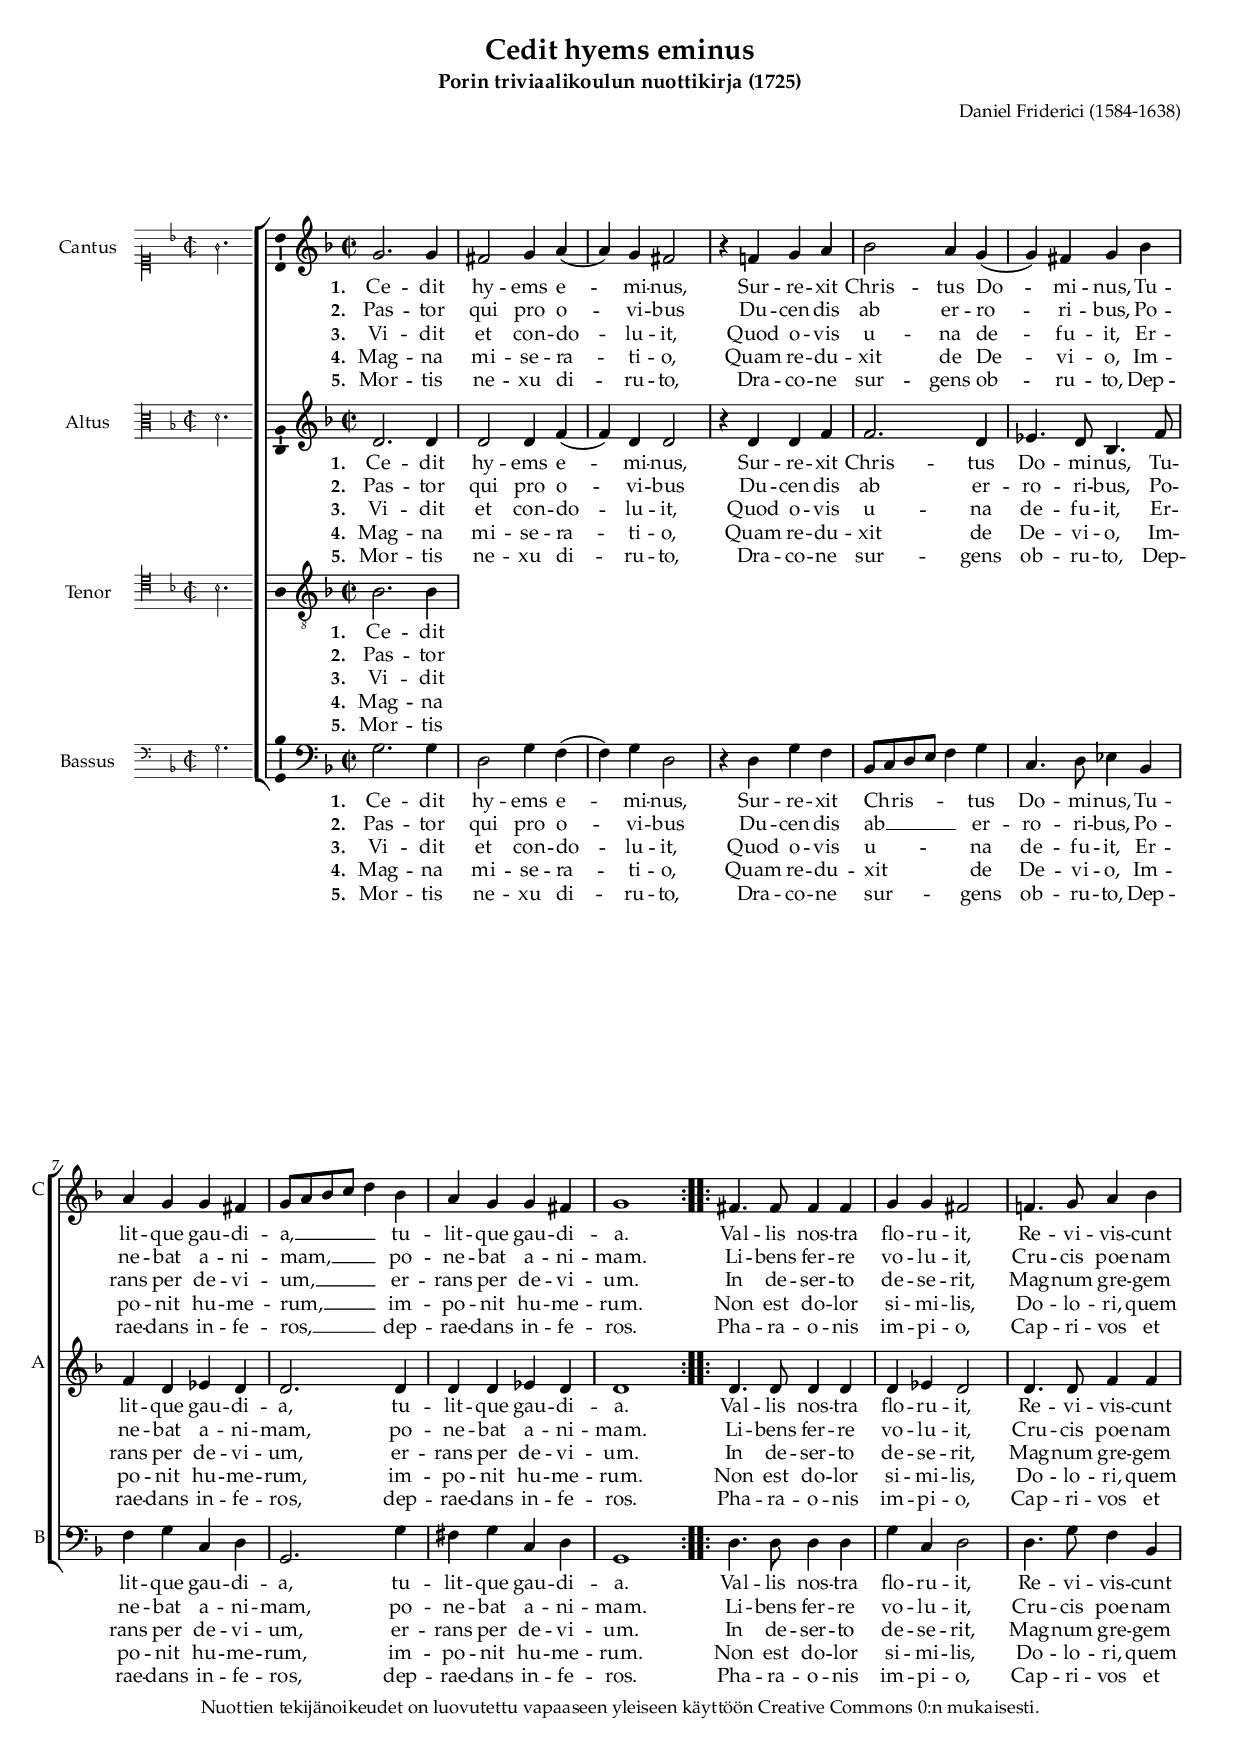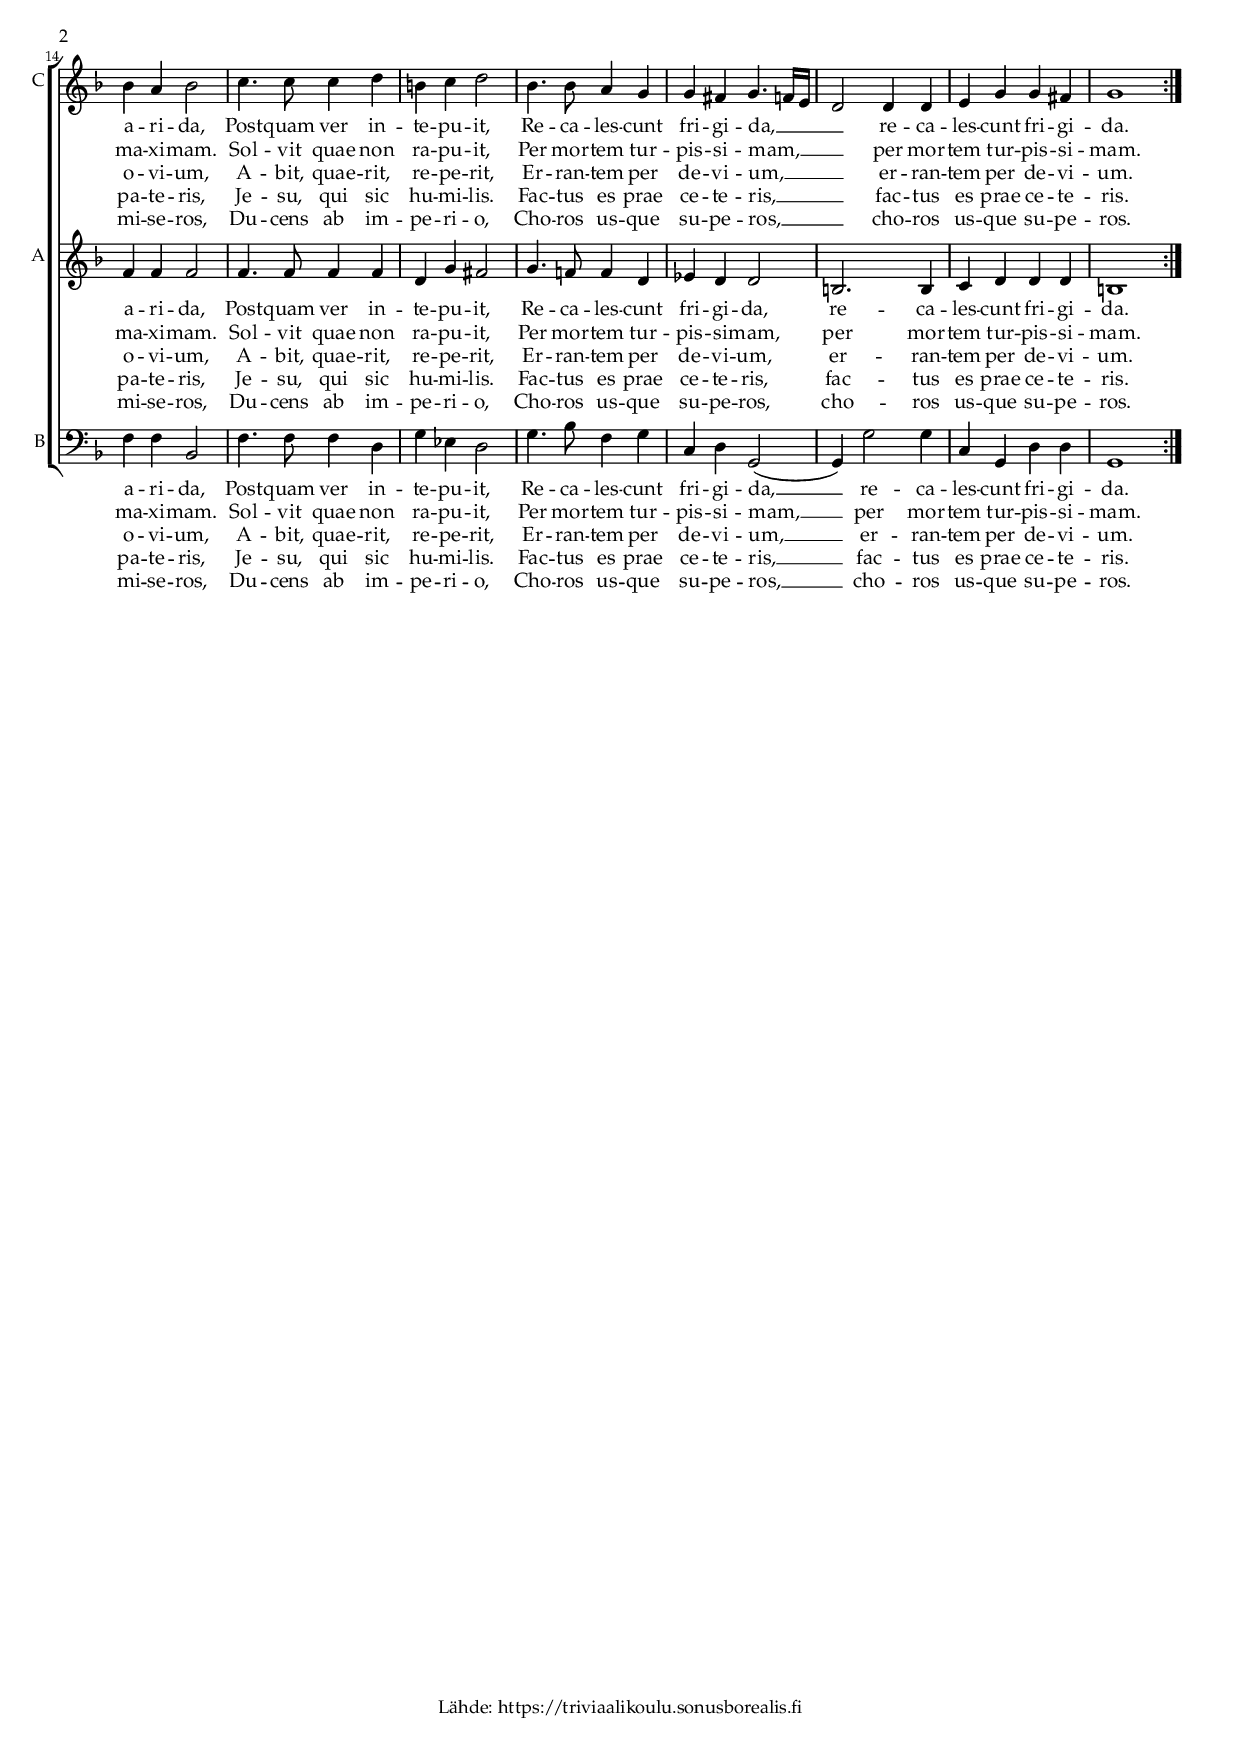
\version "2.19.80"
\include "suomi.ly"

#(set-global-staff-size 16)

global = {
%  \numericTimeSignature
  \time 2/2
%	\set Timing.measureLength = #(ly:make-moment 4/2)
%  \autoBeamOff
  \key d \minor
  \set Staff.midiInstrument = #"voice oohs"
}


SopranoMusic = \relative c'' {
	\set Staff.instrumentName = #"Cantus"
	\set Staff.shortInstrumentName = "C"

	\incipit { \clef "mensural-c1" \key d \minor \time 2/2 g'2. }

  \repeat volta 2 {
  	g2. g4 | fis2 g4 a( | a) g fis2 | r4 f! g a | b2 a4 g( | g) fis g b |
    a g g fis | g8 a b c d4 b | a g g fis | g1 |
  }
  \repeat volta 2 {
    fis4. fis8 fis4 fis | g g fis2 | f!4. g8 a4 b | b a b2 |
    c4. c8 c4 d | h c d2 | b4. b8 a4 g | g fis g4. f16 e |
    d2 d4 d | e g g fis | g1 |
  }
}



AltoMusic = \relative c' {
	\set Staff.instrumentName = #"Altus"
	\set Staff.shortInstrumentName = "A"

	\incipit { \clef "mensural-c3" \key d \minor \time 2/2 d'2. }

  \repeat volta 2 {
	  d2. d4 | d2 d4 f( | f) d d2 | r4 d d f | f2. d4 | es4. d8 b4. f'8 |
    f4 d es d | d2. d4 | d d es d | d1 |
  }
  \repeat volta 2 {
    d4. d8 d4 d | d es d2 | d4. d8 f4 f | f f f2 |
    f4. f8 f4 f | d g fis2 | g4. f!8 f4 d | es d d2 |
    h2. h4 | c d d d | h1 |
  }
}

TenoreMusic = \relative c' {
	\set Staff.instrumentName = #"Tenor"
	\set Staff.shortInstrumentName = "T"

	\incipit { \clef "mensural-c4" \key d \minor \time 2/2 b2. }

	\clef "treble_8"
	b2. b4 |
}

BassMusic = \relative c' {
	\set Staff.instrumentName = #"Bassus"
	\set Staff.shortInstrumentName = "B"

	\incipit { \clef "mensural-f" \key d \minor \time 2/2 g2. }

	\clef bass
  \repeat volta 2 {
  	g2. g4 | d2 g4 f( | f) g d2 | r4 d g f |
    b,8 c d e f4 g | c,4. d8 es4 b |
    f' g c, d | g,2. g'4 | fis g c, d | g,1 |
  }
  \repeat volta 2 {
    d'4. d8 d4 d | g c, d2 | d4. g8 f4 b, | f' f b,2 |
    f'4. f8 f4 d | g es d2 | g4. b8 f4 g |
    c, d g,2( | g4) g'2 g4 | c, g d' d | g,1 |
  }
}

stanzaOneLyrics = \lyricmode {
  \set stanza = #"1. "
	Ce -- dit hy -- ems e -- mi -- nus,
  Sur -- re -- xit Chris -- tus Do -- mi -- nus,
  Tu -- lit -- que gau -- di -- a, __ _ _ _ _
  tu -- lit -- que gau -- di -- a.
  Val -- lis nos -- tra flo -- ru -- it,
  Re -- vi -- vis -- cunt a -- ri -- da,
  Post -- quam ver in -- te -- pu -- it,
  Re -- ca -- les -- cunt fri -- gi -- da, __ _ _ _
  re -- ca -- les -- cunt fri -- gi -- da. da.
}

stanzaTwoLyrics = \lyricmode {
  \set stanza = #"2. "
  Pas -- tor qui pro o -- vi -- bus
  Du -- cen -- dis ab er -- ro -- ri -- bus,
  Po -- ne -- bat a -- ni -- mam, __ _ _ _ _
  po -- ne -- bat a -- ni -- mam.
  Li -- bens fer -- re vo -- lu -- it,
  Cru -- cis poe -- nam ma -- xi -- mam.
  Sol -- vit quae non ra -- pu -- it,
  Per mor -- tem tur -- pis -- si -- mam, __ _ _ _
  per mor -- tem tur -- pis -- si -- mam. mam.
}

stanzaThreeLyrics = \lyricmode {
  \set stanza = #"3. "
  Vi -- dit et con -- do -- lu -- it,
  Quod o -- vis u -- na de -- fu -- it,
  Er -- rans per de -- vi -- um, __ _ _ _ _
  er -- rans per de -- vi -- um.
  In de -- ser -- to de -- se -- rit,
  Mag -- num gre -- gem o -- vi -- um,
  A -- bit, quae -- rit, re -- pe -- rit,
  Er -- ran -- tem per de -- vi -- um, __ _ _ _
  er -- ran -- tem per de -- vi -- um. um.
}

stanzaFourLyrics = \lyricmode {
  \set stanza = #"4. "
  Mag -- na mi -- se -- ra -- ti -- o,
  Quam re -- du -- xit de De -- vi -- o,
  Im -- po -- nit hu -- me -- rum, __ _ _ _ _
  im -- po -- nit hu -- me -- rum.
  Non est do -- lor si -- mi -- lis,
  Do -- lo -- ri, quem pa -- te -- ris,
  Je -- su, qui sic hu -- mi -- lis.
  Fac -- tus es prae ce -- te -- ris, __ _ _ _
  fac -- tus es prae ce -- te -- ris. ris.
}

stanzaFiveLyrics = \lyricmode {
  \set stanza = #"5. "
  Mor -- tis ne -- xu di -- ru -- to,
  Dra -- co -- ne sur -- gens ob -- ru -- to,
  Dep -- rae -- dans in -- fe -- ros, __ _ _ _ _
  dep -- rae -- dans in -- fe -- ros.
  Pha -- ra -- o -- nis im -- pi -- o,
  Cap -- ri -- vos et mi -- se -- ros,
  Du -- cens ab im -- pe -- ri -- o,
  Cho -- ros us -- que su -- pe -- ros, __ _ _ _
  cho -- ros us -- que su -- pe -- ros. -- ros.
}

stanzaOneLyricsFin = \lyricmode {
  \set stanza = #"1. "
  Tui -- man tal -- ven tau -- co -- mast
  Cans He -- ran cuol -- luist nou -- se -- mast
  I -- loo cax il -- mes -- tyi, __ _ _ _ _
  i -- loo cax il -- mes -- tyi:
  Sitt cuin ke -- vä pen -- seis -- tyi
  Kyl -- met -- ty -- ned läm -- byi -- sit
  Ked -- hod cans caick cu -- cois -- tuit
  Cui -- vet -- tu -- ned vir -- coi -- sit, __ _ _ _
  cui -- vet -- tu -- ned vir -- coi -- sit. sit.
}

stanzaTwoLyricsFin = \lyricmode {
  \set stanza = #"2. "
  Lam -- bai -- tans lu -- nas -- ta -- xens
  Ki -- dhast cauh -- jan ca -- dho -- tu -- xen
  Pai -- men pa -- ni hen -- gens, __ _ _ _ _
  pai -- men pa -- ni hen -- gens.
  Jo -- ta ei hän ryö -- vä -- nyt
  Mie -- le -- läns on ma -- xa -- nut
  Caut -- ta cat -- ke -- ran sur -- man
  Cauh -- jan ris -- tin cuo -- le -- man, __ _ _ _
  Cauh -- jan ris -- tin cuo -- le -- man. man.
}

stanzaThreeLyricsFin = \lyricmode {
  \set stanza = #"3. "
  Pai -- men täs suu -- rest su -- ri
  Ett lam -- baist y -- xi pois o -- li
  E -- xyn er -- he -- ty -- xin, __ _ _ _ _
  e -- xyn er -- he -- ty -- xin.
  Jät -- täp lau -- man cor -- pe -- hen
  Me -- nep yh -- tä ed -- zi -- män
  E -- xy -- mäst co -- van löy -- täp
  Hart -- joil -- lans sen sä -- lyt -- täp, __ _ _ _
  Hart -- joil -- lans sen sä -- lyt -- täp. täp.
}

stanzaFourLyricsFin = \lyricmode {
  \set stanza = #"4. "
  Ah arm -- jast ar -- mon ha -- luu
  Jong sä pa -- ras pai -- men Je -- su
  Mei -- dhän coh -- tam can -- noid, __ _ _ _ _
  mei -- dhän coh -- tam can -- noid:
  Ei ole ki -- puu sem -- mois -- ta
  Quins kär -- seid kyll kip -- jäs -- tä
  Tänn tu -- lid näin nöy -- rä -- xi
  Mei -- dhän täh -- tem or -- ja -- xi, __ _ _ _
  mei -- dhän täh -- tem or -- ja -- xi. xi.
}

stanzaFiveLyricsFin = \lyricmode {
  \set stanza = #"5. "
  Cuo -- lon ki -- vud cat -- kai -- sid
  Nos -- tu -- as kär -- men pään pol -- jid
  Hel -- ve -- tin hä -- vi -- tid, __ _ _ _ _
  hel -- ve -- tin hä -- vi -- tid.
  Fan -- gid Pha -- raon kä -- dhes -- tä
  Pääs -- tid va -- pax vae -- vaa -- sed
  O -- tid pois or -- ju -- dhes -- ta
  Saa -- tad ty -- ghös tae -- va -- sen, __ _ _ _
  saa -- tad ty -- ghös tae -- va -- sen. sen.
}

% Alto

stanzaOneLyricsAlto = \lyricmode {
  \set stanza = #"1. "
	Ce -- dit hy -- ems e -- mi -- nus,
  Sur -- re -- xit Chris -- tus Do -- mi -- nus,
  Tu -- lit -- que gau -- di -- a,
  tu -- lit -- que gau -- di -- a.
  Val -- lis nos -- tra flo -- ru -- it,
  Re -- vi -- vis -- cunt a -- ri -- da,
  Post -- quam ver in -- te -- pu -- it,
  Re -- ca -- les -- cunt fri -- gi -- da,
  re -- ca -- les -- cunt fri -- gi -- da. da.
}

stanzaTwoLyricsAlto = \lyricmode {
  \set stanza = #"2. "
  Pas -- tor qui pro o -- vi -- bus
  Du -- cen -- dis ab er -- ro -- ri -- bus,
  Po -- ne -- bat a -- ni -- mam,
  po -- ne -- bat a -- ni -- mam.
  Li -- bens fer -- re vo -- lu -- it,
  Cru -- cis poe -- nam ma -- xi -- mam.
  Sol -- vit quae non ra -- pu -- it,
  Per mor -- tem tur -- pis -- si -- mam,
  per mor -- tem tur -- pis -- si -- mam. mam.
}

stanzaThreeLyricsAlto = \lyricmode {
  \set stanza = #"3. "
  Vi -- dit et con -- do -- lu -- it,
  Quod o -- vis u -- na de -- fu -- it,
  Er -- rans per de -- vi -- um,
  er -- rans per de -- vi -- um.
  In de -- ser -- to de -- se -- rit,
  Mag -- num gre -- gem o -- vi -- um,
  A -- bit, quae -- rit, re -- pe -- rit,
  Er -- ran -- tem per de -- vi -- um,
  er -- ran -- tem per de -- vi -- um. um.
}

stanzaFourLyricsAlto = \lyricmode {
  \set stanza = #"4. "
  Mag -- na mi -- se -- ra -- ti -- o,
  Quam re -- du -- xit de De -- vi -- o,
  Im -- po -- nit hu -- me -- rum,
  im -- po -- nit hu -- me -- rum.
  Non est do -- lor si -- mi -- lis,
  Do -- lo -- ri, quem pa -- te -- ris,
  Je -- su, qui sic hu -- mi -- lis.
  Fac -- tus es prae ce -- te -- ris,
  fac -- tus es prae ce -- te -- ris. ris.
}

stanzaFiveLyricsAlto = \lyricmode {
  \set stanza = #"5. "
  Mor -- tis ne -- xu di -- ru -- to,
  Dra -- co -- ne sur -- gens ob -- ru -- to,
  Dep -- rae -- dans in -- fe -- ros,
  dep -- rae -- dans in -- fe -- ros.
  Pha -- ra -- o -- nis im -- pi -- o,
  Cap -- ri -- vos et mi -- se -- ros,
  Du -- cens ab im -- pe -- ri -- o,
  Cho -- ros us -- que su -- pe -- ros,
  cho -- ros us -- que su -- pe -- ros. ros.
}

stanzaOneLyricsAltoFin = \lyricmode {
  \set stanza = #"1. "
  Tui -- man tal -- ven tau -- co -- mast
  Cans He -- ran cuol -- luist nou -- se -- mast
  I -- loo cax il -- mes -- tyi,
  i -- loo cax il -- mes -- tyi:
  Sitt cuin ke -- vä pen -- seis -- tyi
  Kyl -- met -- ty -- ned läm -- byi -- sit
  Ked -- hod cans caick cu -- cois -- tuit
  Cui -- vet -- tu -- ned vir -- coi -- sit,
  cui -- vet -- tu -- ned vir -- coi -- sit. sit.
}

stanzaTwoLyricsAltoFin = \lyricmode {
  \set stanza = #"2. "
  Lam -- bai -- tans lu -- nas -- ta -- xens
  Ki -- dhast cauh -- jan ca -- dho -- tu -- xen
  Pai -- men pa -- ni hen -- gens,
  pai -- men pa -- ni hen -- gens.
  Jo -- ta ei hän ryö -- vä -- nyt
  Mie -- le -- läns on ma -- xa -- nut
  Caut -- ta cat -- ke -- ran sur -- man
  Cauh -- jan ris -- tin cuo -- le -- man,
  Cauh -- jan ris -- tin cuo -- le -- man. man.
}

stanzaThreeLyricsAltoFin = \lyricmode {
  \set stanza = #"3. "
  Pai -- men täs suu -- rest su -- ri
  Ett lam -- baist y -- xi pois o -- li
  E -- xyn er -- he -- ty -- xin,
  e -- xyn er -- he -- ty -- xin.
  Jät -- täp lau -- man cor -- pe -- hen
  Me -- nep yh -- tä ed -- zi -- män
  E -- xy -- mäst co -- van löy -- täp
  Hart -- joil -- lans sen sä -- lyt -- täp,
  Hart -- joil -- lans sen sä -- lyt -- täp. täp.
}

stanzaFourLyricsAltoFin = \lyricmode {
  \set stanza = #"4. "
  Ah arm -- jast ar -- mon ha -- luu
  Jong sä pa -- ras pai -- men Je -- su
  Mei -- dhän coh -- tam can -- noid,
  mei -- dhän coh -- tam can -- noid:
  Ei ole ki -- puu sem -- mois -- ta
  Quins kär -- seid kyll kip -- jäs -- tä
  Tänn tu -- lid näin nöy -- rä -- xi
  Mei -- dhän täh -- tem or -- ja -- xi,
  mei -- dhän täh -- tem or -- ja -- xi. xi.
}

stanzaFiveLyricsAltoFin = \lyricmode {
  \set stanza = #"5. "
  Cuo -- lon ki -- vud cat -- kai -- sid
  Nos -- tu -- as kär -- men pään pol -- jid
  Hel -- ve -- tin hä -- vi -- tid,
  hel -- ve -- tin hä -- vi -- tid.
  Fan -- gid Pha -- raon kä -- dhes -- tä
  Pääs -- tid va -- pax vae -- vaa -- sed
  O -- tid pois or -- ju -- dhes -- ta
  Saa -- tad ty -- ghös tae -- va -- sen,
  saa -- tad ty -- ghös tae -- va -- sen. sen.
}

% Tenor

stanzaOneLyricsTenor = \lyricmode {
  \set stanza = #"1. "
	Ce -- dit hy -- ems e -- mi -- nus,
  Sur -- re -- xit Chris -- _ _ tus Do -- mi -- nus,
  Tu -- lit -- que gau -- di -- a, __ _ _ _ _
  tu -- lit -- que gau -- di -- a.
  Val -- lis nos -- tra flo -- ru -- it,
  Re -- vi -- vis -- cunt a -- ri -- da,
  Post -- quam ver in -- te -- pu -- it, __ _ _
  Re -- ca -- les -- cunt fri -- gi -- da,
  re -- ca -- les -- cunt fri -- gi -- da. da.
}

stanzaTwoLyricsTenor = \lyricmode {
  \set stanza = #"2. "
  Pas -- tor qui pro o -- vi -- bus
  Du -- cen -- dis ab __ _ _ er -- ro -- ri -- bus,
  Po -- ne -- bat a -- ni -- mam, __ _ _ _ _
  po -- ne -- bat a -- ni -- mam.
  Li -- bens fer -- re vo -- lu -- it,
  Cru -- cis poe -- nam ma -- xi -- mam.
  Sol -- vit quae non ra -- pu -- it, __ _ _
  Per mor -- tem tur -- pis -- si -- mam,
  per mor -- tem tur -- pis -- si -- mam. mam.
}

stanzaThreeLyricsTenor = \lyricmode {
  \set stanza = #"3. "
  Vi -- dit et con -- do -- lu -- it,
  Quod o -- vis u -- _ _ na de -- fu -- it,
  Er -- rans per de -- vi -- um, __ _ _ _ _
  er -- rans per de -- vi -- um.
  In de -- ser -- to de -- se -- rit,
  Mag -- num gre -- gem o -- vi -- um,
  A -- bit, quae -- rit, re -- pe -- rit, __ _ _
  Er -- ran -- tem per de -- vi -- um,
  er -- ran -- tem per de -- vi -- um. um.
}

stanzaFourLyricsTenor = \lyricmode {
  \set stanza = #"4. "
  Mag -- na mi -- se -- ra -- ti -- o,
  Quam re -- du -- xit __ _ _ de De -- vi -- o,
  Im -- po -- nit hu -- me -- rum, __ _ _ _ _
  im -- po -- nit hu -- me -- rum.
  Non est do -- lor si -- mi -- lis,
  Do -- lo -- ri, quem pa -- te -- ris,
  Je -- su, qui sic hu -- mi -- lis. __ _ _
  Fac -- tus es prae ce -- te -- ris,
  fac -- tus es prae ce -- te -- ris. ris.
}

stanzaFiveLyricsTenor = \lyricmode {
  \set stanza = #"5. "
  Mor -- tis ne -- xu di -- ru -- to,
  Dra -- co -- ne sur -- _ _ gens ob -- ru -- to,
  Dep -- rae -- dans in -- fe -- ros, __ _ _ _ _
  dep -- rae -- dans in -- fe -- ros.
  Pha -- ra -- o -- nis im -- pi -- o,
  Cap -- ri -- vos et mi -- se -- ros,
  Du -- cens ab im -- pe -- ri -- o, __ _ _
  Cho -- ros us -- que su -- pe -- ros,
  cho -- ros us -- que su -- pe -- ros. ros.
}

stanzaOneLyricsTenorFin = \lyricmode {
  \set stanza = #"1. "
  Tui -- man tal -- ven tau -- co -- mast
  Cans He -- ran cuol -- _ _ luist nou -- se -- mast
  I -- loo cax il -- mes -- tyi, __ _ _ _ _
  i -- loo cax il -- mes -- tyi:
  Sitt cuin ke -- vä pen -- seis -- tyi
  Kyl -- met -- ty -- ned läm -- byi -- sit
  Ked -- hod cans caick cu -- cois -- tuit __ _ _
  Cui -- vet -- tu -- ned vir -- coi -- sit,
  cui -- vet -- tu -- ned vir -- coi -- sit. sit.
}

stanzaTwoLyricsTenorFin = \lyricmode {
  \set stanza = #"2. "
  Lam -- bai -- tans lu -- nas -- ta -- xens
  Ki -- dhast cauh -- jan __ _ _ ca -- dho -- tu -- xen
  Pai -- men pa -- ni hen -- gens, __ _ _ _ _
  pai -- men pa -- ni hen -- gens.
  Jo -- ta ei hän ryö -- vä -- nyt
  Mie -- le -- läns on ma -- xa -- nut
  Caut -- ta cat -- ke -- ran sur -- man __ _ _
  Cauh -- jan ris -- tin cuo -- le -- man,
  Cauh -- jan ris -- tin cuo -- le -- man. man.
}

stanzaThreeLyricsTenorFin = \lyricmode {
  \set stanza = #"3. "
  Pai -- men täs suu -- rest su -- ri
  Ett lam -- baist y -- _ _ xi pois o -- li
  E -- xyn er -- he -- ty -- xin, __ _ _ _ _
  e -- xyn er -- he -- ty -- xin.
  Jät -- täp lau -- man cor -- pe -- hen
  Me -- nep yh -- tä ed -- zi -- män
  E -- xy -- mäst co -- van löy -- täp __ _ _
  Hart -- joil -- lans sen sä -- lyt -- täp,
  Hart -- joil -- lans sen sä -- lyt -- täp. täp.
}

stanzaFourLyricsTenorFin = \lyricmode {
  \set stanza = #"4. "
  Ah arm -- jast ar -- mon ha -- luu
  Jong sä pa -- ras __ _ _ pai -- men Je -- su
  Mei -- dhän coh -- tam can -- noid, __ _ _ _ _
  mei -- dhän coh -- tam can -- noid:
  Ei ole ki -- puu sem -- mois -- ta
  Quins kär -- seid kyll kip -- jäs -- tä
  Tänn tu -- lid näin nöy -- rä -- xi  __ _ _
  Mei -- dhän täh -- tem or -- ja -- xi,
  mei -- dhän täh -- tem or -- ja -- xi. xi.
}

stanzaFiveLyricsTenorFin = \lyricmode {
  \set stanza = #"5. "
  Cuo -- lon ki -- vud cat -- kai -- sid
  Nos -- tu -- as kär -- _ _ men pään pol -- jid
  Hel -- ve -- tin hä -- vi -- tid, __ _ _ _ _
  hel -- ve -- tin hä -- vi -- tid.
  Fan -- gid Pha -- raon kä -- dhes -- tä
  Pääs -- tid va -- pax vae -- vaa -- sed
  O -- tid pois or -- ju -- dhes -- ta __ _ _
  Saa -- tad ty -- ghös tae -- va -- sen,
  saa -- tad ty -- ghös tae -- va -- sen. sen.
}



% Bass

stanzaOneLyricsBass = \lyricmode {
  \set stanza = #"1. "
	Ce -- dit hy -- ems e -- mi -- nus,
  Sur -- re -- xit Chris -- _ _ _ _ tus Do -- mi -- nus,
  Tu -- lit -- que gau -- di -- a,
  tu -- lit -- que gau -- di -- a.
  Val -- lis nos -- tra flo -- ru -- it,
  Re -- vi -- vis -- cunt a -- ri -- da,
  Post -- quam ver in -- te -- pu -- it,
  Re -- ca -- les -- cunt fri -- gi -- da, __
  re -- ca -- les -- cunt fri -- gi -- da. da.
}

stanzaTwoLyricsBass = \lyricmode {
  \set stanza = #"2. "
  Pas -- tor qui pro o -- vi -- bus
  Du -- cen -- dis ab __ _ _ _ _ er -- ro -- ri -- bus,
  Po -- ne -- bat a -- ni -- mam,
  po -- ne -- bat a -- ni -- mam.
  Li -- bens fer -- re vo -- lu -- it,
  Cru -- cis poe -- nam ma -- xi -- mam.
  Sol -- vit quae non ra -- pu -- it,
  Per mor -- tem tur -- pis -- si -- mam, __
  per mor -- tem tur -- pis -- si -- mam. mam.
}

stanzaThreeLyricsBass = \lyricmode {
  \set stanza = #"3. "
  Vi -- dit et con -- do -- lu -- it,
  Quod o -- vis u -- _ _ _ _ na de -- fu -- it,
  Er -- rans per de -- vi -- um,
  er -- rans per de -- vi -- um.
  In de -- ser -- to de -- se -- rit,
  Mag -- num gre -- gem o -- vi -- um,
  A -- bit, quae -- rit, re -- pe -- rit,
  Er -- ran -- tem per de -- vi -- um, __
  er -- ran -- tem per de -- vi -- um. um.
}

stanzaFourLyricsBass = \lyricmode {
  \set stanza = #"4. "
  Mag -- na mi -- se -- ra -- ti -- o,
  Quam re -- du -- xit _ _ _ _ de De -- vi -- o,
  Im -- po -- nit hu -- me -- rum,
  im -- po -- nit hu -- me -- rum.
  Non est do -- lor si -- mi -- lis,
  Do -- lo -- ri, quem pa -- te -- ris,
  Je -- su, qui sic hu -- mi -- lis.
  Fac -- tus es prae ce -- te -- ris, __
  fac -- tus es prae ce -- te -- ris. ris.
}

stanzaFiveLyricsBass = \lyricmode {
  \set stanza = #"5. "
  Mor -- tis ne -- xu di -- ru -- to,
  Dra -- co -- ne sur -- _ _ _ _ gens ob -- ru -- to,
  Dep -- rae -- dans in -- fe -- ros,
  dep -- rae -- dans in -- fe -- ros.
  Pha -- ra -- o -- nis im -- pi -- o,
  Cap -- ri -- vos et mi -- se -- ros,
  Du -- cens ab im -- pe -- ri -- o,
  Cho -- ros us -- que su -- pe -- ros, __
  cho -- ros us -- que su -- pe -- ros. ros.
}

stanzaOneLyricsBassFin = \lyricmode {
  \set stanza = #"1. "
  Tui -- man tal -- ven tau -- co -- mast
  Cans He -- ran cuol -- _ _ _ _ luist nou -- se -- mast
  I -- loo cax il -- mes -- tyi,
  i -- loo cax il -- mes -- tyi:
  Sitt cuin ke -- vä pen -- seis -- tyi
  Kyl -- met -- ty -- ned läm -- byi -- sit
  Ked -- hod cans caick cu -- cois -- tuit
  Cui -- vet -- tu -- ned vir -- coi -- sit, __
  cui -- vet -- tu -- ned vir -- coi -- sit. sit.
}

stanzaTwoLyricsBassFin = \lyricmode {
  \set stanza = #"2. "
  Lam -- bai -- tans lu -- nas -- ta -- xens
  Ki -- dhast cauh -- jan __ _ _ _ _ ca -- dho -- tu -- xen
  Pai -- men pa -- ni hen -- gens,
  pai -- men pa -- ni hen -- gens.
  Jo -- ta ei hän ryö -- vä -- nyt
  Mie -- le -- läns on ma -- xa -- nut
  Caut -- ta cat -- ke -- ran sur -- man
  Cauh -- jan ris -- tin cuo -- le -- man, __
  Cauh -- jan ris -- tin cuo -- le -- man. man.
}

stanzaThreeLyricsBassFin = \lyricmode {
  \set stanza = #"3. "
  Pai -- men täs suu -- rest su -- ri
  Ett lam -- baist y -- _ _ _ _ xi pois o -- li
  E -- xyn er -- he -- ty -- xin,
  e -- xyn er -- he -- ty -- xin.
  Jät -- täp lau -- man cor -- pe -- hen
  Me -- nep yh -- tä ed -- zi -- män
  E -- xy -- mäst co -- van löy -- täp
  Hart -- joil -- lans sen sä -- lyt -- täp, __
  Hart -- joil -- lans sen sä -- lyt -- täp. täp.
}

stanzaFourLyricsBassFin = \lyricmode {
  \set stanza = #"4. "
  Ah arm -- jast ar -- mon ha -- luu
  Jong sä pa -- ras __ _ _ _ _ pai -- men Je -- su
  Mei -- dhän coh -- tam can -- noid,
  mei -- dhän coh -- tam can -- noid:
  Ei ole ki -- puu sem -- mois -- ta
  Quins kär -- seid kyll kip -- jäs -- tä
  Tänn tu -- lid näin nöy -- rä -- xi
  Mei -- dhän täh -- tem or -- ja -- xi, __
  mei -- dhän täh -- tem or -- ja -- xi. xi.
}

stanzaFiveLyricsBassFin = \lyricmode {
  \set stanza = #"5. "
  Cuo -- lon ki -- vud cat -- kai -- sid
  Nos -- tu -- as kär -- _ _ _ _ men pään pol -- jid
  Hel -- ve -- tin hä -- vi -- tid,
  hel -- ve -- tin hä -- vi -- tid.
  Fan -- gid Pha -- raon kä -- dhes -- tä
  Pääs -- tid va -- pax vae -- vaa -- sed
  O -- tid pois or -- ju -- dhes -- ta
  Saa -- tad ty -- ghös tae -- va -- sen, __
  saa -- tad ty -- ghös tae -- va -- sen. sen.
}

\include "cedit-hyems-eminus.header.ily"


\score {
  \new ChoirStaff <<
    \new Staff <<
      \new Voice = "Soprano" {
		    \global
        \SopranoMusic
      }
     \new Lyrics \lyricsto "Soprano" {
       \stanzaOneLyrics
     }
     \new Lyrics \lyricsto "Soprano" {
       \stanzaTwoLyrics
     }
     \new Lyrics \lyricsto "Soprano" {
       \stanzaThreeLyrics
     }
     \new Lyrics \lyricsto "Soprano" {
       \stanzaFourLyrics
     }
     \new Lyrics \lyricsto "Soprano" {
       \stanzaFiveLyrics
     }
    >>
    \new Staff <<
      \new Voice = "Alto" {
        \global
        \AltoMusic
      }
     \new Lyrics \lyricsto "Alto" {
       \stanzaOneLyricsAlto
     }
     \new Lyrics \lyricsto "Alto" {
       \stanzaTwoLyricsAlto
     }
     \new Lyrics \lyricsto "Alto" {
       \stanzaThreeLyricsAlto
     }
     \new Lyrics \lyricsto "Alto" {
       \stanzaFourLyricsAlto
     }
     \new Lyrics \lyricsto "Alto" {
       \stanzaFiveLyricsAlto
     }
    >>
    \new Staff <<
      \new Voice = "Tenore" {
        \global
        \TenoreMusic
      }
      \new Lyrics \lyricsto "Tenore" {
       \stanzaOneLyricsTenor
      }
      \new Lyrics \lyricsto "Tenore" {
        \stanzaTwoLyricsTenor
      }
      \new Lyrics \lyricsto "Tenore" {
        \stanzaThreeLyricsTenor
      }
      \new Lyrics \lyricsto "Tenore" {
        \stanzaFourLyricsTenor
      }
      \new Lyrics \lyricsto "Tenore" {
        \stanzaFiveLyricsTenor
      }
    >>
    \new Staff <<
      \new Voice = "Bass" {
        \global
        \BassMusic
      }
      \new Lyrics \lyricsto "Bass" {
        \stanzaOneLyricsBass
      }
      \new Lyrics \lyricsto "Bass" {
        \stanzaTwoLyricsBass
      }
      \new Lyrics \lyricsto "Bass" {
        \stanzaThreeLyricsBass
      }
      \new Lyrics \lyricsto "Bass" {
        \stanzaFourLyricsBass
      }
      \new Lyrics \lyricsto "Bass" {
        \stanzaFiveLyricsBass
      }
    >>
  >>
  \midi {
    \tempo 4 = 120
  }
  \layout {
    \context {
      \Voice
      \consists "Ambitus_engraver"
    }
    indent = 3.5\cm
    incipit-width = 2\cm
    \context {
     \Staff \RemoveEmptyStaves
   }
    \context {
     \Score
     \override VerticalAxisGroup.remove-first = ##t
    }
  }
}
